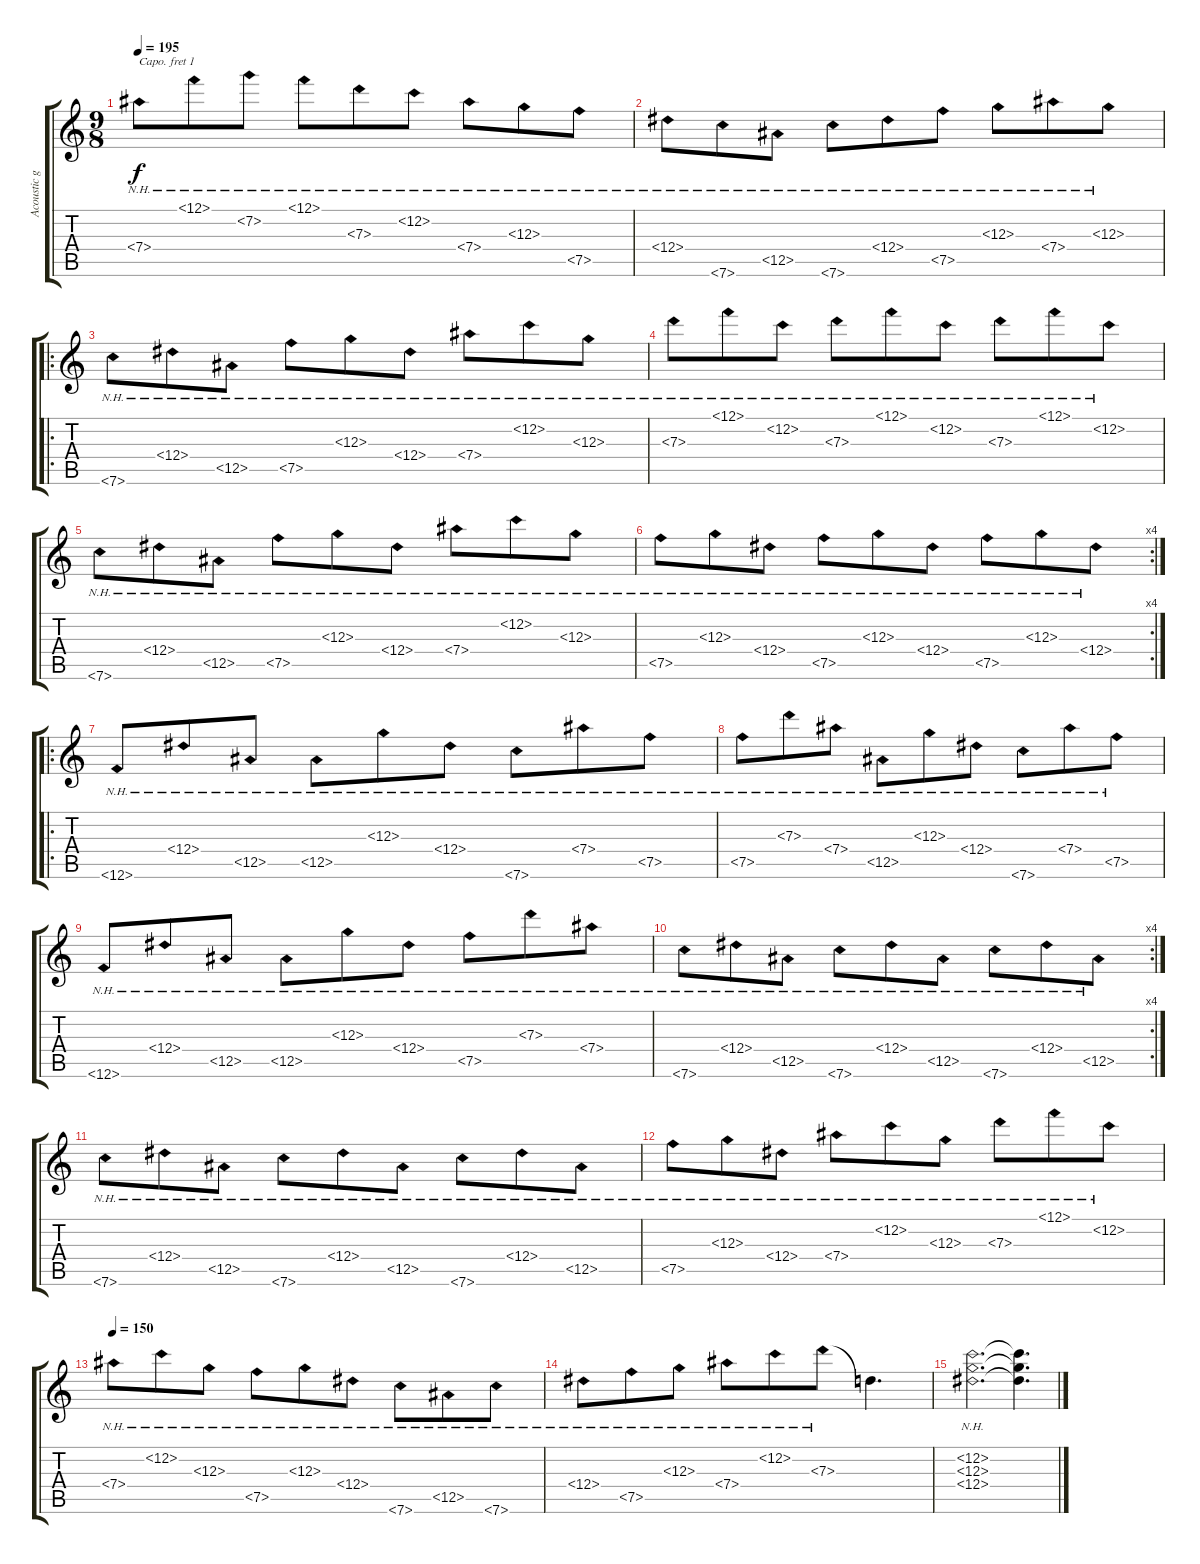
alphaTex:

\track ("Acoustic guitar" "Acoustic g") {instrument acousticguitarsteel}
\staff {score tabs}
\capo 1
\tuning (E4 B3 Gb3 D3 A2 E2) {hide}
\ts (9 8)
\tempo 195
\clef g2
\ks c
7.4{nh}.8{dy f beam merge} 12.1{nh}.8{beam merge} 7.2{nh}.8{beam split} 12.1{nh}.8{beam merge} 7.3{nh}.8{beam merge} 12.2{nh}.8{beam split} 7.4{nh}.8{beam merge} 12.3{nh}.8{beam merge} 7.5{nh}.8 |
12.4{nh}.8{beam merge} 7.6{nh}.8{beam merge} 12.5{nh}.8{beam split} 7.6{nh}.8{beam merge} 12.4{nh}.8{beam merge} 7.5{nh}.8{beam split} 12.3{nh}.8{beam merge} 7.4{nh}.8{beam merge} 12.3{nh}.8 |
\ro
7.6{nh}.8{beam merge} 12.4{nh}.8{beam merge} 12.5{nh}.8{beam split} 7.5{nh}.8{beam merge} 12.3{nh}.8{beam merge} 12.4{nh}.8 7.4{nh}.8{beam merge} 12.2{nh}.8{beam merge} 12.3{nh}.8 |
7.3{nh}.8{beam merge} 12.1{nh}.8{beam merge} 12.2{nh}.8{beam split} 7.3{nh}.8{beam merge} 12.1{nh}.8{beam merge} 12.2{nh}.8 7.3{nh}.8{beam merge} 12.1{nh}.8{beam merge} 12.2{nh}.8 |
7.6{nh}.8{beam merge} 12.4{nh}.8{beam merge} 12.5{nh}.8{beam split} 7.5{nh}.8{beam merge} 12.3{nh}.8{beam merge} 12.4{nh}.8 7.4{nh}.8{beam merge} 12.2{nh}.8{beam merge} 12.3{nh}.8 |
\rc 4
7.5{nh}.8{beam merge} 12.3{nh}.8{beam merge} 12.4{nh}.8{beam split} 7.5{nh}.8{beam merge} 12.3{nh}.8{beam merge} 12.4{nh}.8 7.5{nh}.8{beam merge} 12.3{nh}.8{beam merge} 12.4{nh}.8 |
\ro
12.6{nh}.8{beam merge} 12.4{nh}.8{beam merge} 12.5{nh}.8{beam split} 12.5{nh}.8{beam merge} 12.3{nh}.8{beam merge} 12.4{nh}.8 7.6{nh}.8{beam merge} 7.4{nh}.8{beam merge} 7.5{nh}.8 |
7.5{nh}.8{beam merge} 7.3{nh}.8{beam merge} 7.4{nh}.8{beam split} 12.5{nh}.8{beam merge} 12.3{nh}.8{beam merge} 12.4{nh}.8 7.6{nh}.8{beam merge} 7.4{nh}.8{beam merge} 7.5{nh}.8 |
12.6{nh}.8{beam merge} 12.4{nh}.8{beam merge} 12.5{nh}.8{beam split} 12.5{nh}.8{beam merge} 12.3{nh}.8{beam merge} 12.4{nh}.8 7.5{nh}.8{beam merge} 7.3{nh}.8{beam merge} 7.4{nh}.8 |
\rc 4
7.6{nh}.8{beam merge} 12.4{nh}.8{beam merge} 12.5{nh}.8{beam split} 7.6{nh}.8{beam merge} 12.4{nh}.8{beam merge} 12.5{nh}.8 7.6{nh}.8{beam merge} 12.4{nh}.8{beam merge} 12.5{nh}.8 |
7.6{nh}.8{beam merge} 12.4{nh}.8{beam merge} 12.5{nh}.8{beam split} 7.6{nh}.8{beam merge} 12.4{nh}.8{beam merge} 12.5{nh}.8 7.6{nh}.8{beam merge} 12.4{nh}.8{beam merge} 12.5{nh}.8 |
7.5{nh}.8{beam merge} 12.3{nh}.8{beam merge} 12.4{nh}.8{beam split} 7.4{nh}.8{beam merge} 12.2{nh}.8{beam merge} 12.3{nh}.8 7.3{nh}.8{beam merge} 12.1{nh}.8{beam merge} 12.2{nh}.8 |
\tempo 150
7.4{nh}.8{beam merge} 12.2{nh}.8{beam merge} 12.3{nh}.8{beam split} 7.5{nh}.8{beam merge} 12.3{nh}.8{beam merge} 12.4{nh}.8 7.6{nh}.8{beam merge} 12.5{nh}.8{beam merge} 7.6{nh}.8 |
12.4{nh}.8{beam merge} 7.5{nh}.8{beam merge} 12.3{nh}.8{beam split} 7.4{nh}.8{beam merge} 12.2{nh}.8{beam merge} 7.3{nh}.8 7.3{t}.4{d} |
(12.2{nh} 12.3{nh} 12.4{nh}).2{d} (12.2{t} 12.3{t} 12.4{t}).4{d}
